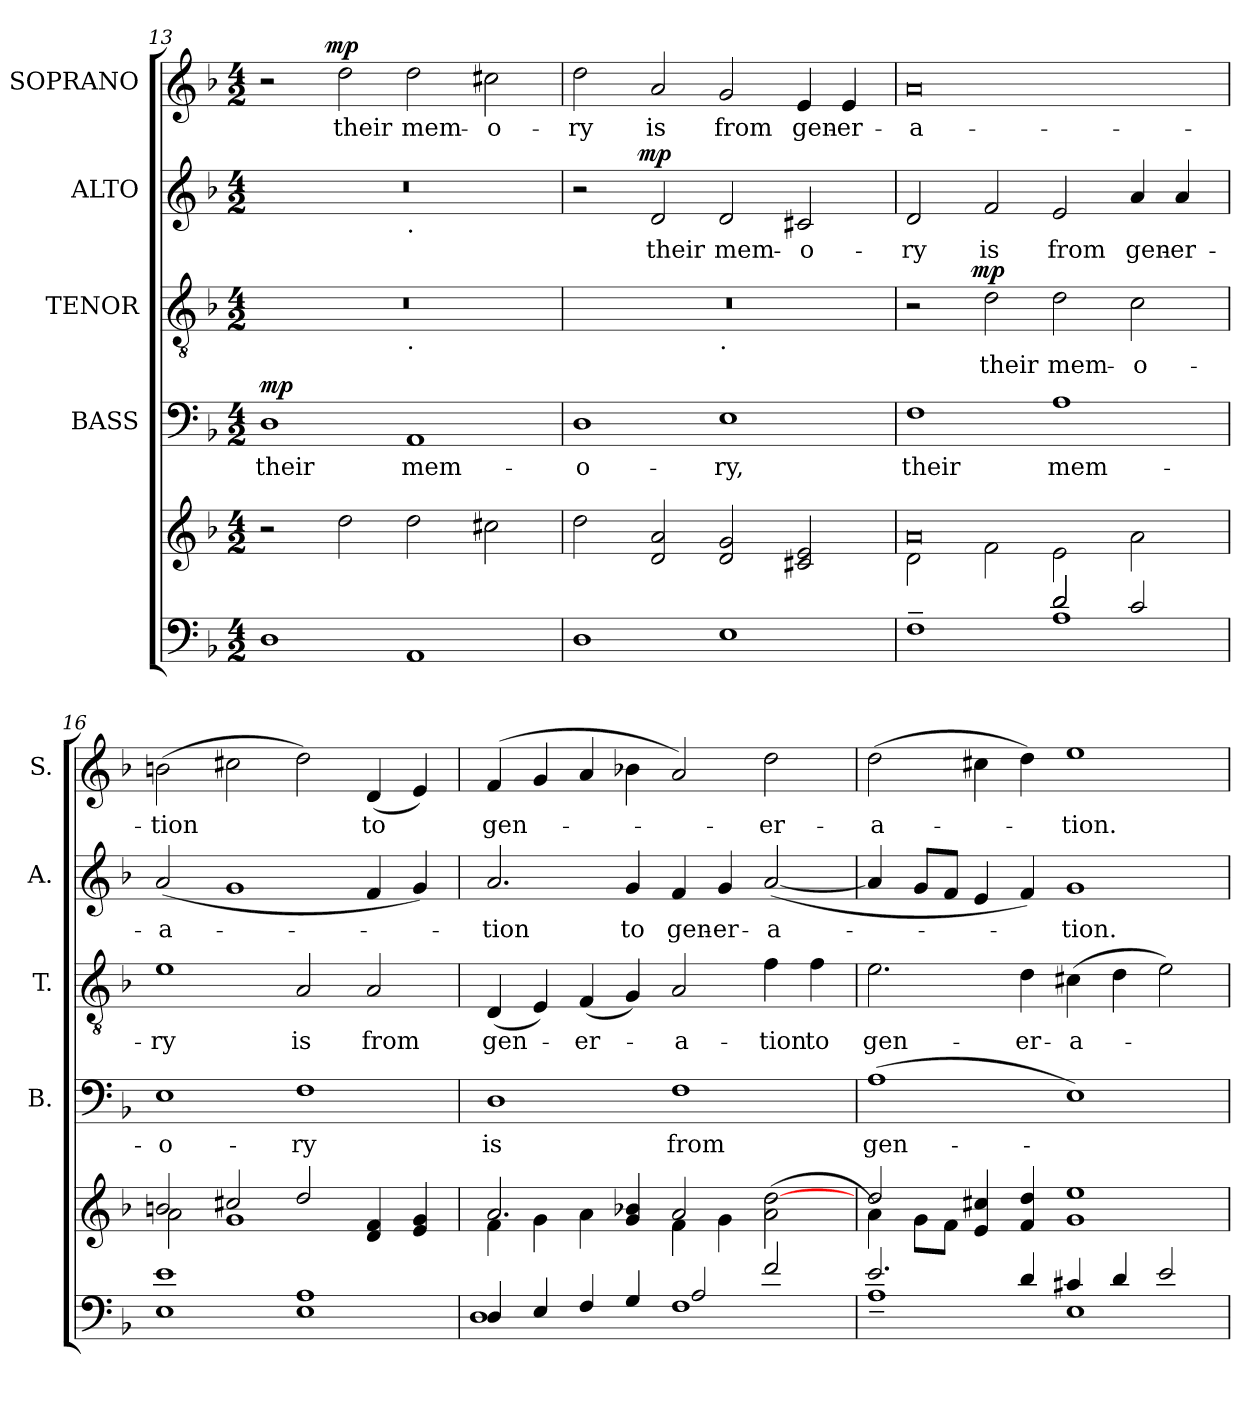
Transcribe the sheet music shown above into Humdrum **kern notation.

**kern	**kern	**kern	**text	**dynam	**kern	**text	**dynam	**kern	**text	**dynam	**kern	**text	**dynam
*part5	*part5	*part4	*part4	*part4	*part3	*part3	*part3	*part2	*part2	*part2	*part1	*part1	*part1
*staff6	*staff5	*staff4	*staff4	*staff4	*staff3	*staff3	*staff3	*staff2	*staff2	*staff2	*staff1	*staff1	*staff1
*	*	*I"BASS	*	*	*I"TENOR	*	*	*I"ALTO	*	*	*I"SOPRANO	*	*
*	*	*I'B.	*	*	*I'T.	*	*	*I'A.	*	*	*I'S.	*	*
*clefF4	*clefG2	*clefF4	*	*	*clefGv2	*	*	*clefG2	*	*	*clefG2	*	*
*k[b-]	*k[b-]	*k[b-]	*	*	*k[b-]	*	*	*k[b-]	*	*	*k[b-]	*	*
*F:	*F:	*F:	*	*	*F:	*	*	*F:	*	*	*F:	*	*
*M4/2	*M4/2	*M4/2	*	*	*M4/2	*	*	*M4/2	*	*	*M4/2	*	*
=13	=13	=13	=13	=13	=13	=13	=13	=13	=13	=13	=13	=13	=13
!	!	!	!LO:LY:b	!LO:DY:a	!	!	!	!	!	!	!	!	!
*	*	*	*	*	*^	*	*	*^	*	*	*^	*	*
1D	2r	1D	their	mp	0r	1ryy	.	.	0r	1ryy	.	.	2r	4...ryy	.	.
!	!	!	!	!	!	!	!	!	!	!	!	!	!	!	!	!LO:DY:a
.	.	.	.	.	.	.	.	.	.	.	.	.	.	1ryy	.	mp
!	!	!	!	!	!	!	!	!	!	!	!	!	!	!	!LO:LY:b	!
.	2dd\	.	.	.	.	.	.	.	.	.	.	.	2dd\	.	their	.
!	!	!	!	!	!	!	!	!	!	!LO:TX:b:t=.	!	!	!	!	!	!
!	!	!	!	!	!	!LO:TX:b:t=.	!	!	!	!	!	!	!	!	!	!
!	!	!	!LO:LY:b	!	!	!	!	!	!	!	!	!	!	!	!LO:LY:b	!
1AA	2dd\	1AA	mem-	.	.	1ryy	.	.	.	1ryy	.	.	2dd\	.	mem-	.
.	.	.	.	.	.	.	.	.	.	.	.	.	.	2ryy	.	.
!	!	!	!	!	!	!	!	!	!	!	!	!	!	!	!LO:LY:b	!
.	2cc#X\	.	.	.	.	.	.	.	.	.	.	.	2cc#X\	.	-o-	.
.	.	.	.	.	.	.	.	.	.	.	.	.	.	32ryy	.	.
=14	=14	=14	=14	=14	=14	=14	=14	=14	=14	=14	=14	=14	=14	=14	=14	=14
!	!	!	!LO:LY:b:rj	!	!	!	!	!	!	!	!	!	!	!	!LO:LY:b	!
*	*	*	*	*	*	*	*	*	*	*	*	*	*v	*v	*	*
1D	2dd\	1D	-o-	.	0r	1ryy	.	.	2r	4...ryy	.	.	2dd\	-ry	.
!	!	!	!	!	!	!	!	!	!	!	!	!LO:DY:a	!	!	!
.	.	.	.	.	.	.	.	.	.	1ryy	.	mp	.	.	.
!	!	!	!	!	!	!	!	!	!	!	!LO:LY:b	!	!	!LO:LY:b	!
.	2d/ 2a/	.	.	.	.	.	.	.	2d/	.	their	.	2a/	is	.
!	!	!	!	!	!	!LO:TX:b:t=.	!	!	!	!	!	!	!	!	!
!	!	!	!LO:LY:b	!	!	!	!	!	!	!	!LO:LY:b	!	!	!LO:LY:b	!
1E	2d/ 2g/	1E	-ry,	.	.	1ryy	.	.	2d/	.	mem-	.	2g/	from	.
.	.	.	.	.	.	.	.	.	.	2ryy	.	.	.	.	.
!	!	!	!	!	!	!	!	!	!	!	!LO:LY:b	!	!	!LO:LY:b	!
.	2c#X/ 2e/	.	.	.	.	.	.	.	2c#X/	.	-o-	.	4e/	gen-	.
!	!	!	!	!	!	!	!	!	!	!	!	!	!	!LO:LY:b:rj	!
.	.	.	.	.	.	.	.	.	.	.	.	.	4e/	-er-	.
.	.	.	.	.	.	.	.	.	.	32ryy	.	.	.	.	.
=15	=15	=15	=15	=15	=15	=15	=15	=15	=15	=15	=15	=15	=15	=15	=15
*^	*^	*	*	*	*	*	*	*	*	*	*	*	*	*	*
*	*^	*	*	*	*	*	*	*	*	*	*	*	*	*	*	*	*
!	!	!	!	!	!	!LO:LY:b	!	!	!	!	!	!	!	!LO:LY:b	!	!	!LO:LY:b:rj	!
*	*	*	*	*	*	*	*	*	*	*	*	*v	*v	*	*	*	*	*
1F~>	1ryy	1ryy	2d\	0a	1F	their	.	2r	4...ryy	.	.	2d/	-ry	.	0a	-a-	.
!	!	!	!	!	!	!	!	!	!	!	!LO:DY:a	!	!	!	!	!	!
.	.	.	.	.	.	.	.	.	1ryy	.	mp	.	.	.	.	.	.
!	!	!	!	!	!	!	!	!	!	!LO:LY:b	!	!	!LO:LY:b	!	!	!	!
.	.	.	2f\	.	.	.	.	2d\	.	their	.	2f/	is	.	.	.	.
!	!	!	!	!	!	!LO:LY:b	!	!	!	!LO:LY:b	!	!	!LO:LY:b	!	!	!	!
2d/	1A	2d/	2e\	.	1A	mem-	.	2d\	.	mem-	.	2e/	from	.	.	.	.
.	.	.	.	.	.	.	.	.	2ryy	.	.	.	.	.	.	.	.
!	!	!	!	!	!	!	!	!	!	!LO:LY:b	!	!	!LO:LY:b	!	!	!	!
2ryy	.	2c/	2a\	.	.	.	.	2c\	.	-o-	.	4a/	gen-	.	.	.	.
!	!	!	!	!	!	!	!	!	!	!	!	!	!LO:LY:b:rj	!	!	!	!
.	.	.	.	.	.	.	.	.	.	.	.	4a/	-er-	.	.	.	.
.	.	.	.	.	.	.	.	.	32ryy	.	.	.	.	.	.	.	.
!!LO:PB:g=z
=16	=16	=16	=16	=16	=16	=16	=16	=16	=16	=16	=16	=16	=16	=16	=16	=16	=16
!	!	!	!	!	!	!LO:LY:b:rj	!	!	!	!LO:LY:b	!	!	!LO:LY:b	!	!	!LO:LY:b	!
*v	*v	*v	*	*	*	*	*	*v	*v	*	*	*	*	*	*	*	*
1E 1e	2bn/	2a\	1E	-o-	.	1e	-ry	.	(<2a/	-a-	.	(>2bn\	-tion	.
.	2cc#X/	1g	.	.	.	.	.	.	1g	.	.	2cc#X\	.	.
!	!	!	!	!LO:LY:b	!	!	!LO:LY:b	!	!	!	!	!	!	!
1E 1A	2dd/	.	1F	-ry	.	2A/	is	.	.	.	.	2dd\)	.	.
!	!	!	!	!	!	!	!LO:LY:b	!	!	!	!	!	!LO:LY:b	!
.	4d/ 4f/	2ryy	.	.	.	2A/	from	.	4f/	.	.	(<4d/	to	.
.	4e/ 4g/	.	.	.	.	.	.	.	4g/)	.	.	4e/)	.	.
=17	=17	=17	=17	=17	=17	=17	=17	=17	=17	=17	=17	=17	=17	=17
*^	*	*^	*	*	*	*	*	*	*	*	*	*	*	*
!	!	!	!	!	!	!LO:LY:b:rj	!	!	!LO:LY:b	!	!	!LO:LY:b	!	!	!LO:LY:b	!
4D/	1D	2.a/	4f\	1ryy	1D	is	.	(<4D/	gen-	.	2.a/	-tion	.	(4f/	gen-	.
4E/	.	.	4g\	.	.	.	.	4E/)	.	.	.	.	.	4g/	.	.
!	!	!	!	!	!	!	!	!	!LO:LY:b	!	!	!	!	!	!	!
4F/	.	.	4a\	.	.	.	.	(<4F/	-er-	.	.	.	.	4a/	.	.
!	!	!	!	!	!	!	!	!	!	!	!	!LO:LY:b	!	!	!	!
4G/	.	1ryy	4g/ 4b-X/	.	.	.	.	4G/)	.	.	4g/	to	.	4b-X\	.	.
!	!	!	!	!	!	!LO:LY:b	!	!	!LO:LY:b	!	!	!LO:LY:b	!	!	!	!
1F	2A/	.	2a/	4f\	1F	from	.	2A/	-a-	.	4f/	gen-	.	2a/)	.	.
!	!	!	!	!	!	!	!	!	!	!	!	!LO:LY:b	!	!	!	!
.	.	.	.	4g\	.	.	.	.	.	.	4g/	-er-	.	.	.	.
!	!	!	!	!	!	!	!	!	!LO:LY:b	!	!	!LO:LY:b	!	!	!LO:LY:b	!
.	2f/	.	2ryy	(2a\ [>2dd\	.	.	.	4f\	-tion	.	(<[<2a/	-a-	.	2dd\	-er-	.
!	!	!	!	!	!	!	!	!	!LO:LY:b	!	!	!	!	!	!	!
.	.	4ryy	.	.	.	.	.	4f\	to	.	.	.	.	.	.	.
*	*	*	*v	*v	*	*	*	*	*	*	*	*	*	*	*	*
=18	=18	=18	=18	=18	=18	=18	=18	=18	=18	=18	=18	=18	=18	=18	=18
!	!	!	!	!	!LO:LY:b	!	!	!LO:LY:b	!	!	!	!	!	!LO:LY:b	!
2.e/	1A~<	2dd/	4a\)	(>1A	gen-	.	2.e\	gen-	.	4a/]	.	.	(>2dd\	-a-	.
.	.	.	8g\L	.	.	.	.	.	.	8g/L	.	.	.	.	.
.	.	.	8f\J	.	.	.	.	.	.	8f/J	.	.	.	.	.
.	.	4e/ 4cc#X/	2ryy	.	.	.	.	.	.	4e/	.	.	4cc#X\	.	.
!	!	!	!	!	!	!	!	!LO:LY:b	!	!	!	!	!	!	!
4d/	.	4f/ 4dd/	.	.	.	.	4d\	-er-	.	4f/)	.	.	4dd\)	.	.
!	!	!	!	!	!	!	!	!LO:LY:b	!	!	!LO:LY:b	!	!	!LO:LY:b	!
4c#X/	1E	1ee	1g	1E)	.	.	(>4c#X\	-a-	.	1g	-tion.	.	1ee	-tion.	.
4d/	.	.	.	.	.	.	4d\	.	.	.	.	.	.	.	.
2e/	.	.	.	.	.	.	2e\)	.	.	.	.	.	.	.	.
*v	*v	*	*	*	*	*	*	*	*	*	*	*	*	*	*
*	*v	*v	*	*	*	*	*	*	*	*	*	*	*	*
=	=	=	=	=	=	=	=	=	=	=	=	=	=
*-	*-	*-	*-	*-	*-	*-	*-	*-	*-	*-	*-	*-	*-
